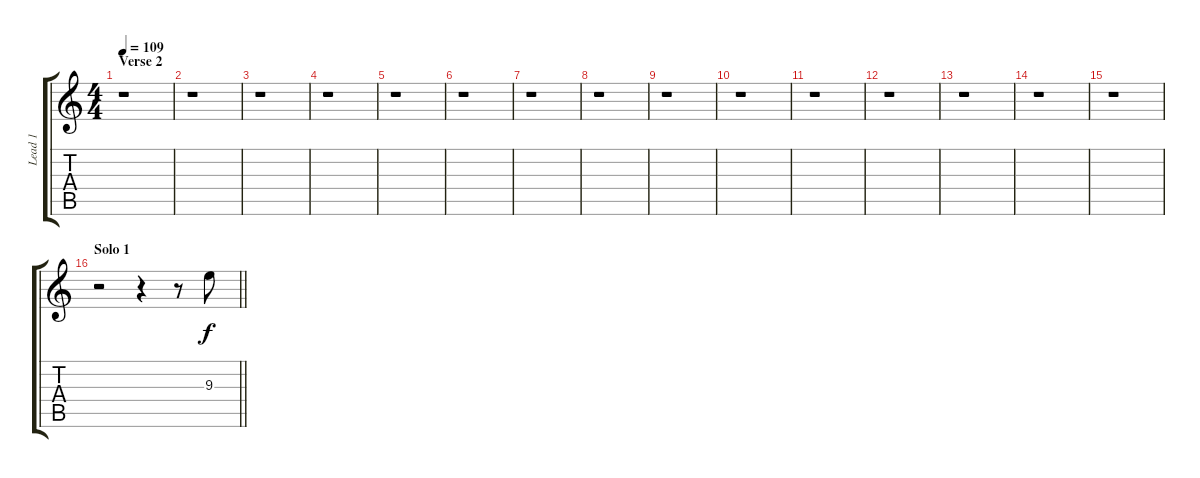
\track ("Lead 1" "Lead 1") {instrument overdrivenguitar}
\staff {score tabs}
\tuning (E4 B3 G3 D3 A2 D2) {hide}
\ts (4 4)
\section ("" "Verse 2")
\tempo 109
\clef g2
\ks c
r.1{dy f} |
r.1 |
r.1 |
r.1 |
r.1 |
r.1 |
r.1 |
r.1 |
r.1 |
r.1 |
r.1 |
r.1 |
r.1 |
r.1 |
r.1 |
\section ("" "Solo 1")
\barLineRight lightlight
r.2 r.4 r.8 9.3.8
